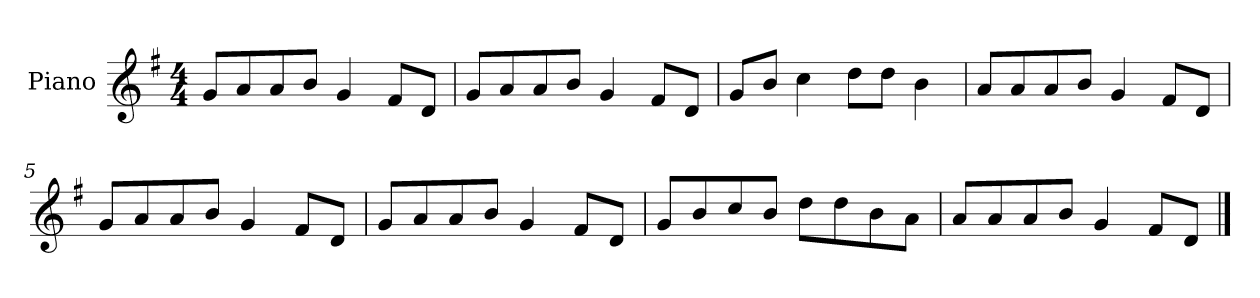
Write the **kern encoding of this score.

**kern
*part1
*staff1
*I"Piano
*I'P-no
*clefG2
*k[f#]
*M4/4
*MM90
=1
8g/L
8a/
8a/
8b/J
4g/
8f#/L
8d/J
=2
8g/L
8a/
8a/
8b/J
4g/
8f#/L
8d/J
=3
8g/L
8b/J
4cc\
8dd\L
8dd\J
4b\
=4
8a/L
8a/
8a/
8b/J
4g/
8f#/L
8d/J
=5
8g/L
8a/
8a/
8b/J
4g/
8f#/L
8d/J
!!LO:LB:g=z
=6
8g/L
8a/
8a/
8b/J
4g/
8f#/L
8d/J
=7
8g/L
8b/
8cc/
8b/J
8dd\L
8dd\
8b\
8a\J
=8
8a/L
8a/
8a/
8b/J
4g/
8f#/L
8d/J
==
*-
